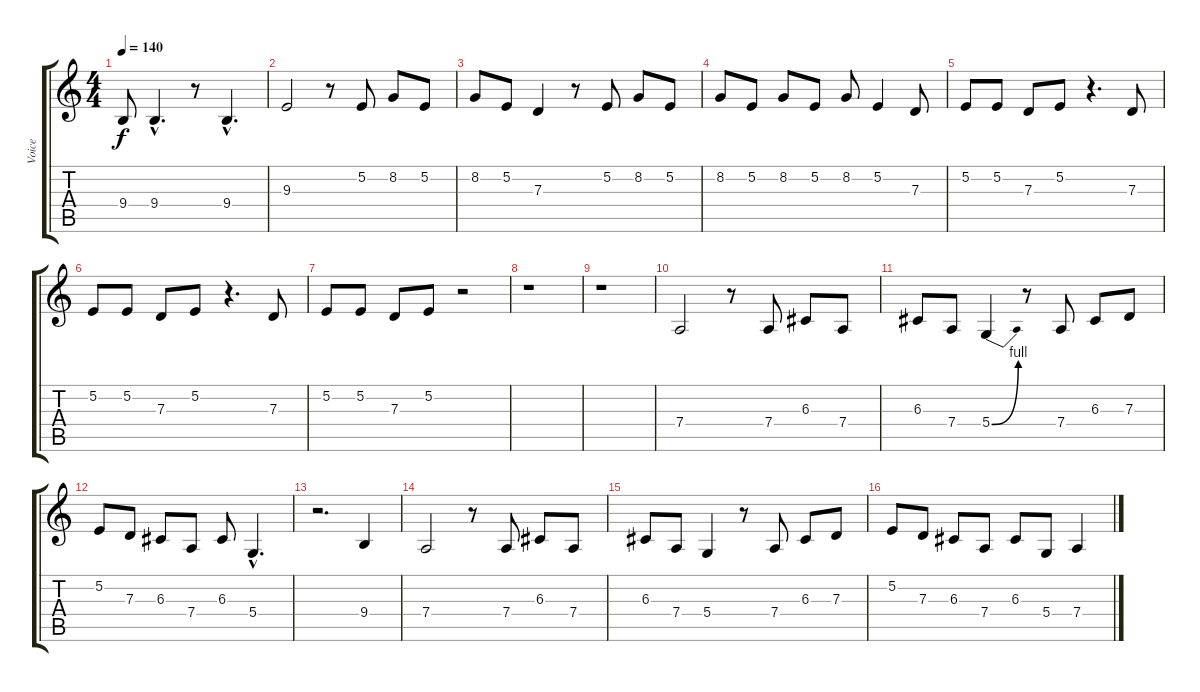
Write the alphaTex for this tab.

\track ("Voice" "Voice") {instrument englishhorn}
\staff {score tabs}
\tuning (E4 B3 G3 D3 A2 E2) {hide}
\ts (4 4)
\tempo 140
\clef g2
\ks c
9.4{t}.8{dy f} 9.4{hac}.4{d} r.8 9.4{hac}.4{d} |
9.3.2 r.8 5.2.8 8.2.8 5.2.8 |
8.2.8 5.2.8 7.3.4 r.8 5.2.8 8.2.8 5.2.8 |
8.2.8 5.2.8 8.2.8 5.2.8 8.2.8 5.2.4 7.3.8 |
5.2.8 5.2.8 7.3.8 5.2.8 r.4{d} 7.3.8 |
5.2.8 5.2.8 7.3.8 5.2.8 r.4{d} 7.3.8 |
5.2.8 5.2.8 7.3.8 5.2.8 r.2 |
r.1 |
r.1 |
7.4.2 r.8 7.4.8 6.3.8 7.4.8 |
6.3.8 7.4.8 5.4{be (bend 0 0 60 4)}.4 r.8 7.4.8 6.3.8 7.3.8 |
5.2.8 7.3.8 6.3.8 7.4.8 6.3.8 5.4{hac}.4{d} |
r.2{d} 9.4.4 |
7.4.2 r.8 7.4.8 6.3.8 7.4.8 |
6.3.8 7.4.8 5.4.4 r.8 7.4.8 6.3.8 7.3.8 |
5.2.8 7.3.8 6.3.8 7.4.8 6.3.8 5.4.8 7.4.4
